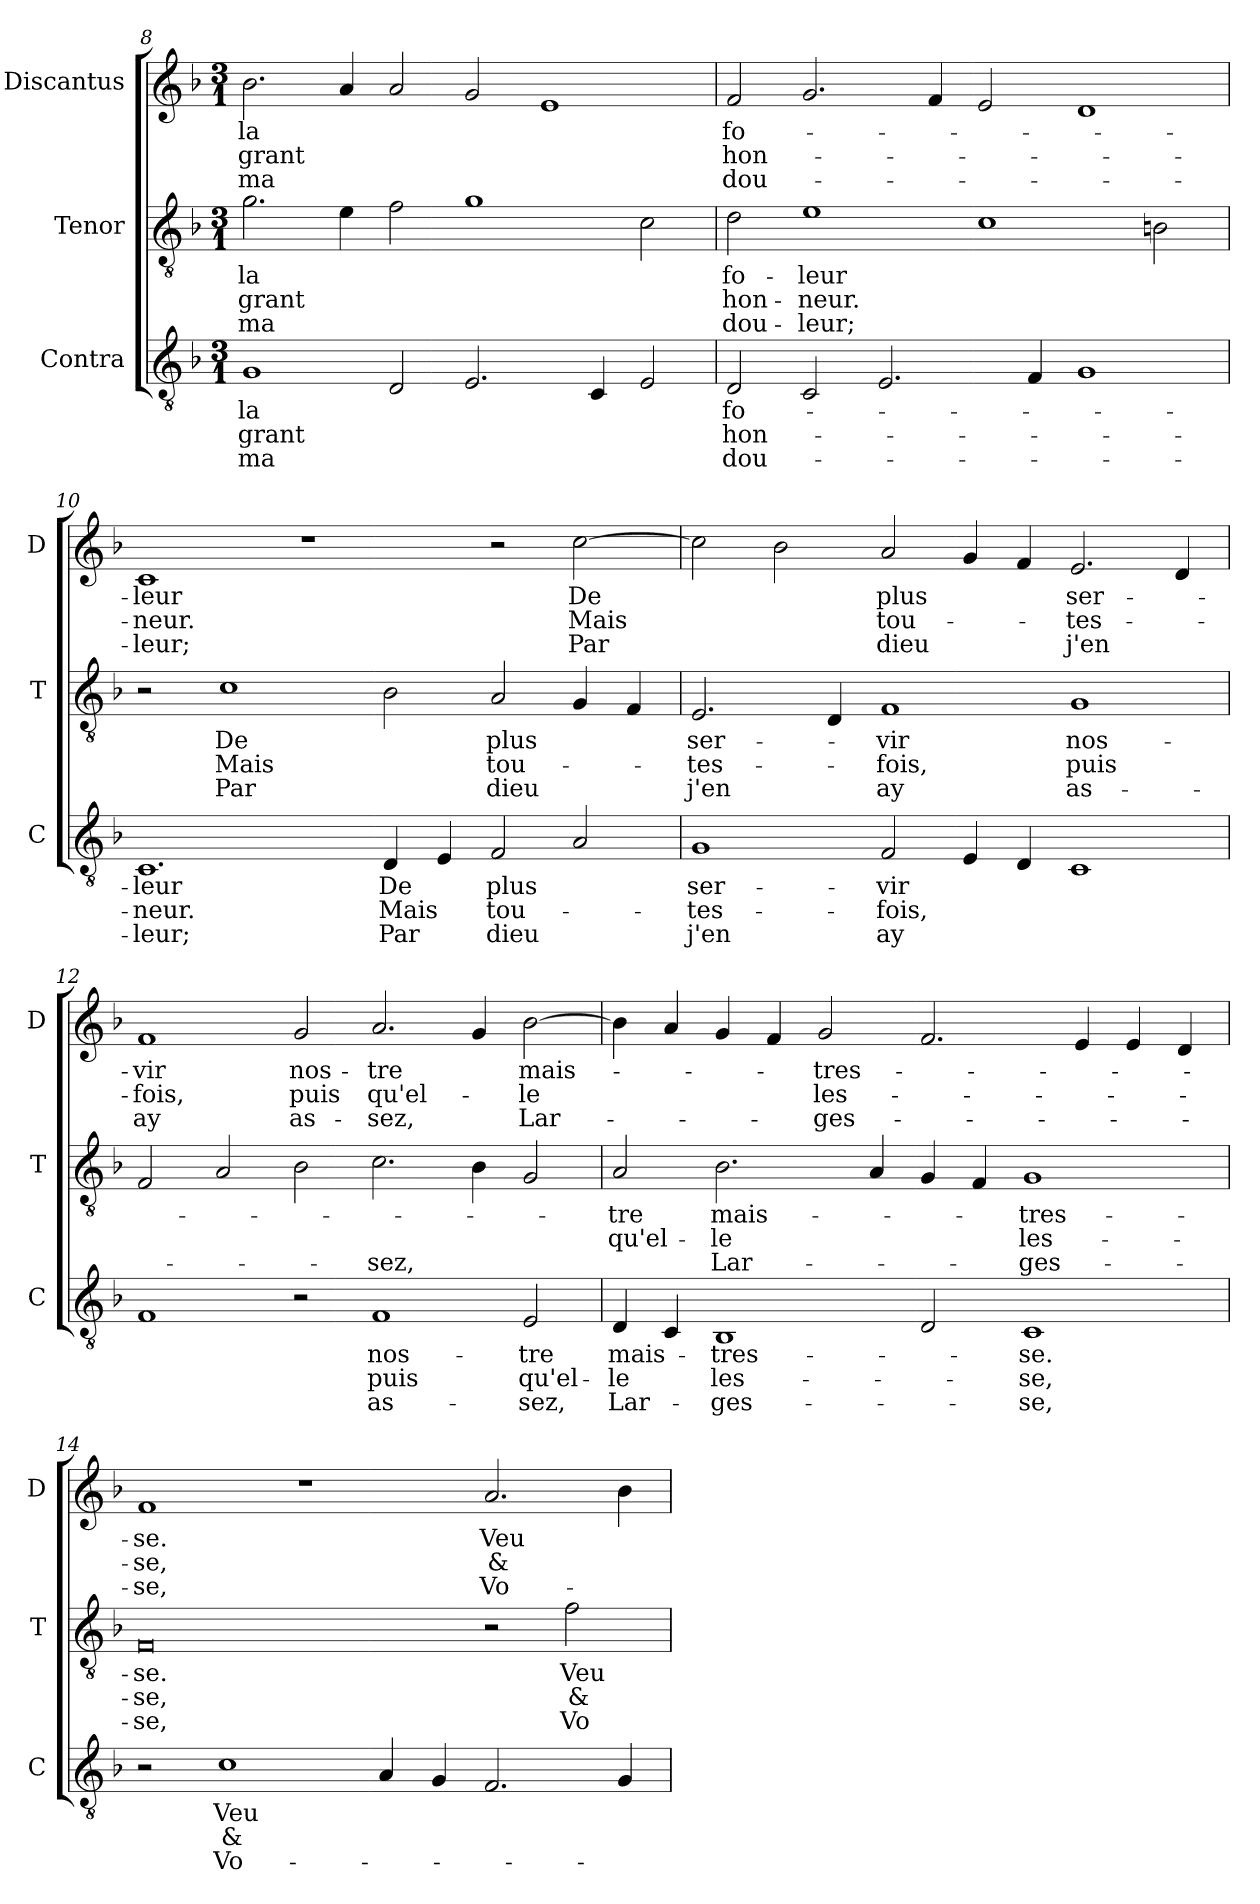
**kern	**text	**text	**text	**kern	**text	**text	**text	**kern	**text	**text	**text
*part3	*part3	*part3	*part3	*part2	*part2	*part2	*part2	*part1	*part1	*part1	*part1
*staff3	*staff3	*staff3	*staff3	*staff2	*staff2	*staff2	*staff2	*staff1	*staff1	*staff1	*staff1
*I"Contra	*	*	*	*I"Tenor	*	*	*	*I"Discantus	*	*	*
*I'C	*	*	*	*I'T	*	*	*	*I'D	*	*	*
*clefGv2	*	*	*	*clefGv2	*	*	*	*clefG2	*	*	*
*k[b-]	*	*	*	*k[b-]	*	*	*	*k[b-]	*	*	*
*M3/1	*	*	*	*M3/1	*	*	*	*M3/1	*	*	*
=8	=8	=8	=8	=8	=8	=8	=8	=8	=8	=8	=8
1G	la	grant	ma	2.g	la	grant	ma	2.b-	la	grant	ma
.	.	.	.	4e	.	.	.	4a	.	.	.
2D	.	.	.	2f	.	.	.	2a	.	.	.
2.E	.	.	.	1g	.	.	.	2g	.	.	.
.	.	.	.	.	.	.	.	1e	.	.	.
4C	.	.	.	.	.	.	.	.	.	.	.
2E	.	.	.	2c	.	.	.	.	.	.	.
=9	=9	=9	=9	=9	=9	=9	=9	=9	=9	=9	=9
2D	fo-	hon-	dou-	2d	fo-	hon-	dou-	2f	fo-	hon-	dou-
2C	.	.	.	1e	-leur	-neur.	-leur;	2.g	.	.	.
2.E	.	.	.	.	.	.	.	.	.	.	.
.	.	.	.	.	.	.	.	4f	.	.	.
.	.	.	.	1c	.	.	.	2e	.	.	.
4F	.	.	.	.	.	.	.	.	.	.	.
1G	.	.	.	.	.	.	.	1d	.	.	.
.	.	.	.	2Bn	.	.	.	.	.	.	.
=10	=10	=10	=10	=10	=10	=10	=10	=10	=10	=10	=10
1.C	-leur	-neur.	-leur;	2r	.	.	.	1c	-leur	-neur.	-leur;
.	.	.	.	1c	De	Mais	Par	.	.	.	.
.	.	.	.	.	.	.	.	1r	.	.	.
4D	De	Mais	Par	2B-	.	.	.	.	.	.	.
4E	.	.	.	.	.	.	.	.	.	.	.
2F	plus	tou-	dieu	2A	plus	tou-	dieu	2r	.	.	.
2A	.	.	.	4G	.	.	.	[2cc	De	Mais	Par
.	.	.	.	4F	.	.	.	.	.	.	.
=11	=11	=11	=11	=11	=11	=11	=11	=11	=11	=11	=11
1G	ser-	-tes-	j'en	2.E	ser-	-tes-	j'en	2cc]	.	.	.
.	.	.	.	.	.	.	.	2b-	.	.	.
.	.	.	.	4D	.	.	.	.	.	.	.
2F	-vir	-fois,	ay	1F	-vir	-fois,	ay	2a	plus	tou-	dieu
4E	.	.	.	.	.	.	.	4g	.	.	.
4D	.	.	.	.	.	.	.	4f	.	.	.
1C	.	.	.	1G	nos-	puis	as-	2.e	ser-	-tes-	j'en
.	.	.	.	.	.	.	.	4d	.	.	.
=12	=12	=12	=12	=12	=12	=12	=12	=12	=12	=12	=12
1F	.	.	.	2F	.	.	.	1f	-vir	-fois,	ay
.	.	.	.	2A	.	.	.	.	.	.	.
2r	.	.	.	2B-	.	.	.	2g	nos-	puis	as-
1F	nos-	puis	as-	2.c	.	.	-sez,	2.a	-tre	qu'el-	-sez,
.	.	.	.	4B-	.	.	.	4g	.	.	.
2E	-tre	qu'el-	-sez,	2G	.	.	.	[2b-	mais-	-le	Lar-
=13	=13	=13	=13	=13	=13	=13	=13	=13	=13	=13	=13
4D	mais-	-le	Lar-	2A	-tre	qu'el-	.	4b-]	.	.	.
4C	.	.	.	.	.	.	.	4a	.	.	.
1BB-	-tres-	les-	-ges-	2.B-	mais-	-le	Lar-	4g	.	.	.
.	.	.	.	.	.	.	.	4f	.	.	.
.	.	.	.	.	.	.	.	2g	-tres-	les-	-ges-
.	.	.	.	4A	.	.	.	.	.	.	.
2D	.	.	.	4G	.	.	.	2.f	.	.	.
.	.	.	.	4F	.	.	.	.	.	.	.
1C	-se.	-se,	-se,	1G	-tres-	les-	-ges-	.	.	.	.
.	.	.	.	.	.	.	.	4e	.	.	.
.	.	.	.	.	.	.	.	4e	.	.	.
.	.	.	.	.	.	.	.	4d	.	.	.
=14	=14	=14	=14	=14	=14	=14	=14	=14	=14	=14	=14
2r	.	.	.	0F	-se.	-se,	-se,	1f	-se.	-se,	-se,
1c	Veu	&	Vo-	.	.	.	.	.	.	.	.
.	.	.	.	.	.	.	.	1r	.	.	.
4A	.	.	.	.	.	.	.	.	.	.	.
4G	.	.	.	.	.	.	.	.	.	.	.
2.F	.	.	.	2r	.	.	.	2.a	Veu	&	Vo-
.	.	.	.	2f	Veu	&	Vo-	.	.	.	.
4G	.	.	.	.	.	.	.	4b-	.	.	.
=	=	=	=	=	=	=	=	=	=	=	=
*-	*-	*-	*-	*-	*-	*-	*-	*-	*-	*-	*-
